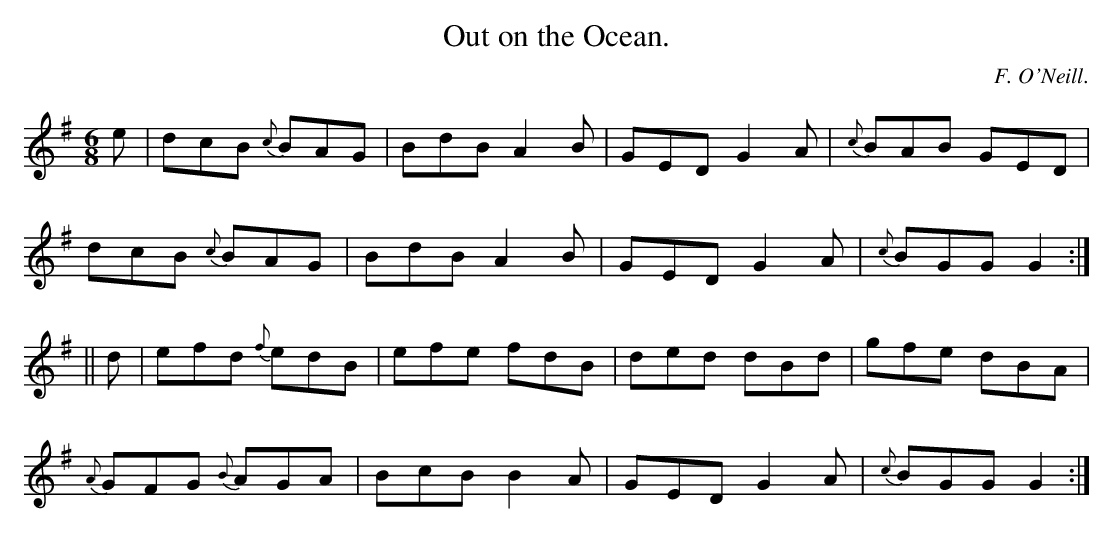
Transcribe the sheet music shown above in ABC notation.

X:1
T: Out on the Ocean.
C: F. O'Neill.
M: 6/8
K: G
e|dcB {c}BAG|BdB A2 B|GED G2 A|{c}BAB GED|
dcB {c}BAG|BdB A2 B|GED G2 A|{c}BGG G2:|
||d|efd {f}edB|efe fdB|ded dBd|gfe dBA|
{A}GFG {B}AGA|BcB B2 A|GED G2 A|{c}BGG G2:|
